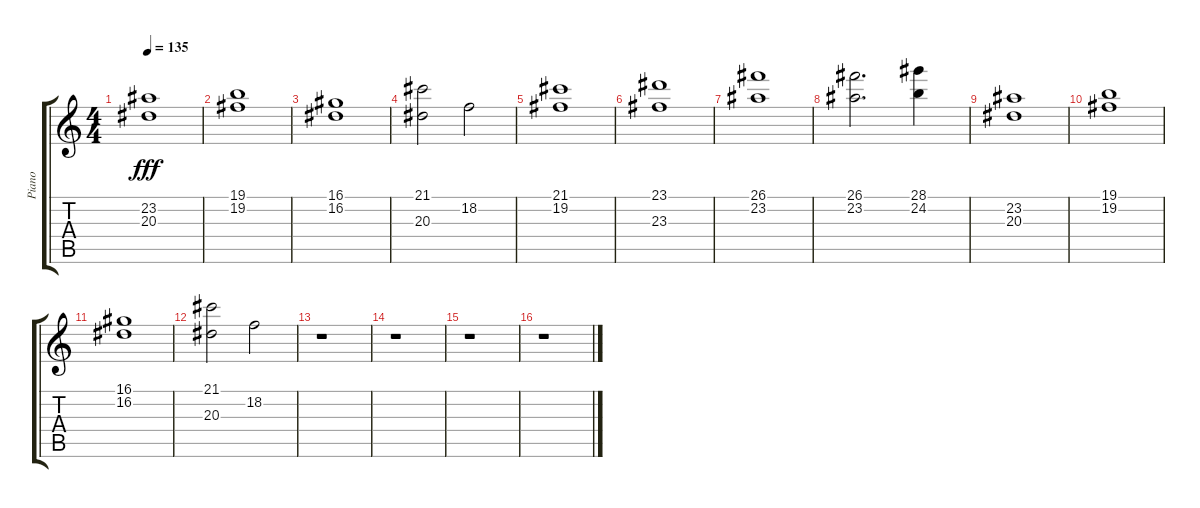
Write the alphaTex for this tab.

\track ("Piano" "Piano") {instrument acousticgrandpiano}
\staff {score tabs}
\tuning (E4 B3 G3 D3 A2 E2) {hide}
\ts (4 4)
\tempo 135
\clef g2
\ks c
(23.2 20.3).1{dy fff} |
(19.1 19.2).1 |
(16.1 16.2).1 |
(21.1 20.3).2 18.2.2 |
(21.1 19.2).1 |
(23.1 23.3).1 |
(26.1 23.2).1 |
(26.1 23.2).2{d} (28.1 24.2).4 |
(23.2 20.3).1 |
(19.1 19.2).1 |
(16.1 16.2).1 |
(21.1 20.3).2 18.2.2 |
r.1 |
r.1 |
r.1 |
r.1
